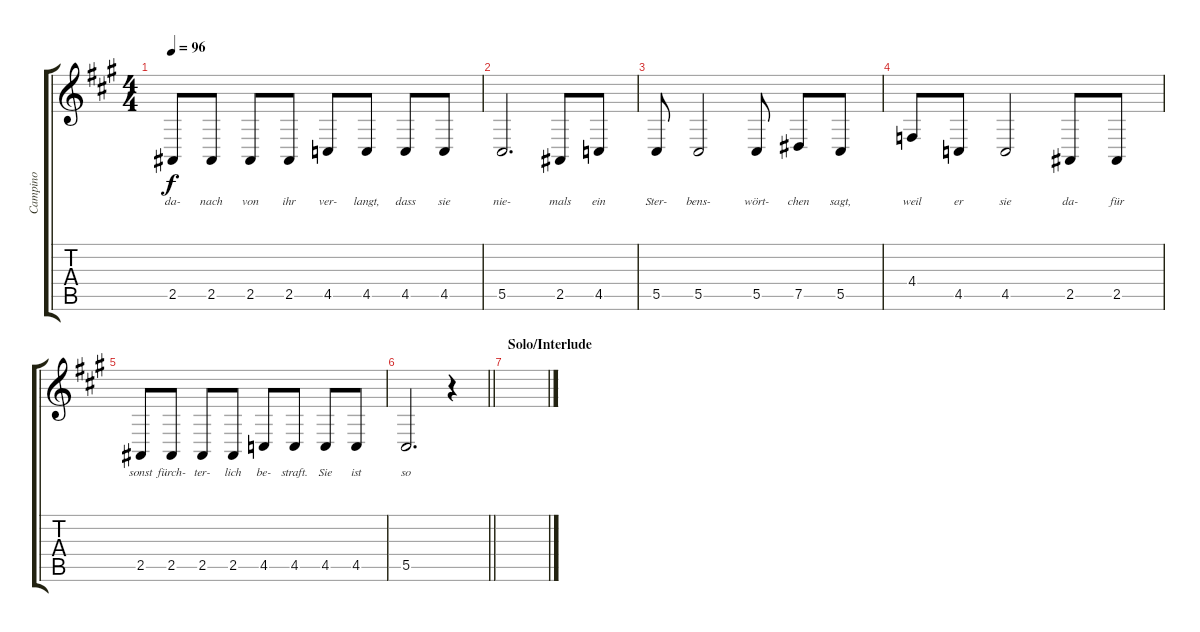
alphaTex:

\track ("Campino" "Campino") {instrument acousticgrandpiano}
\staff {score tabs}
\tuning (Eb4 Bb3 Gb3 Db3 Ab2 Eb2) {hide}
\ts (4 4)
\tempo 96
\clef g2
\ks a
2.5.8{lyrics (0 "da-") lyrics (1 "") lyrics (2 "") lyrics (3 "") lyrics (4 "") dy f} 2.5.8{lyrics (0 "nach") lyrics (1 "") lyrics (2 "") lyrics (3 "") lyrics (4 "")} 2.5.8{lyrics (0 "von") lyrics (1 "") lyrics (2 "") lyrics (3 "") lyrics (4 "")} 2.5.8{lyrics (0 "ihr") lyrics (1 "") lyrics (2 "") lyrics (3 "") lyrics (4 "")} 4.5.8{lyrics (0 "ver-") lyrics (1 "") lyrics (2 "") lyrics (3 "") lyrics (4 "")} 4.5.8{lyrics (0 "langt,") lyrics (1 "") lyrics (2 "") lyrics (3 "") lyrics (4 "")} 4.5.8{lyrics (0 "dass") lyrics (1 "") lyrics (2 "") lyrics (3 "") lyrics (4 "")} 4.5.8{lyrics (0 "sie") lyrics (1 "") lyrics (2 "") lyrics (3 "") lyrics (4 "")} |
5.5.2{d lyrics (0 "nie-") lyrics (1 "") lyrics (2 "") lyrics (3 "") lyrics (4 "")} 2.5.8{lyrics (0 "mals") lyrics (1 "") lyrics (2 "") lyrics (3 "") lyrics (4 "")} 4.5.8{lyrics (0 "ein") lyrics (1 "") lyrics (2 "") lyrics (3 "") lyrics (4 "")} |
5.5.8{lyrics (0 "Ster-") lyrics (1 "") lyrics (2 "") lyrics (3 "") lyrics (4 "")} 5.5.2{lyrics (0 "bens-") lyrics (1 "") lyrics (2 "") lyrics (3 "") lyrics (4 "")} 5.5.8{lyrics (0 "wört-") lyrics (1 "") lyrics (2 "") lyrics (3 "") lyrics (4 "")} 7.5.8{lyrics (0 "chen") lyrics (1 "") lyrics (2 "") lyrics (3 "") lyrics (4 "")} 5.5.8{lyrics (0 "sagt,") lyrics (1 "") lyrics (2 "") lyrics (3 "") lyrics (4 "")} |
4.4.8{lyrics (0 "weil") lyrics (1 "") lyrics (2 "") lyrics (3 "") lyrics (4 "")} 4.5.8{lyrics (0 "er") lyrics (1 "") lyrics (2 "") lyrics (3 "") lyrics (4 "")} 4.5.2{lyrics (0 "sie") lyrics (1 "") lyrics (2 "") lyrics (3 "") lyrics (4 "")} 2.5.8{lyrics (0 "da-") lyrics (1 "") lyrics (2 "") lyrics (3 "") lyrics (4 "")} 2.5.8{lyrics (0 "für") lyrics (1 "") lyrics (2 "") lyrics (3 "") lyrics (4 "")} |
2.5.8{lyrics (0 "sonst") lyrics (1 "") lyrics (2 "") lyrics (3 "") lyrics (4 "")} 2.5.8{lyrics (0 "fürch-") lyrics (1 "") lyrics (2 "") lyrics (3 "") lyrics (4 "")} 2.5.8{lyrics (0 "ter-") lyrics (1 "") lyrics (2 "") lyrics (3 "") lyrics (4 "")} 2.5.8{lyrics (0 "lich") lyrics (1 "") lyrics (2 "") lyrics (3 "") lyrics (4 "")} 4.5.8{lyrics (0 "be-") lyrics (1 "") lyrics (2 "") lyrics (3 "") lyrics (4 "")} 4.5.8{lyrics (0 "straft.") lyrics (1 "") lyrics (2 "") lyrics (3 "") lyrics (4 "")} 4.5.8{lyrics (0 "Sie") lyrics (1 "") lyrics (2 "") lyrics (3 "") lyrics (4 "")} 4.5.8{lyrics (0 "ist") lyrics (1 "") lyrics (2 "") lyrics (3 "") lyrics (4 "")} |
\barLineRight lightlight
5.5.2{d lyrics (0 "so") lyrics (1 "") lyrics (2 "") lyrics (3 "") lyrics (4 "")} r.4 |
\section ("" "Solo/Interlude")
